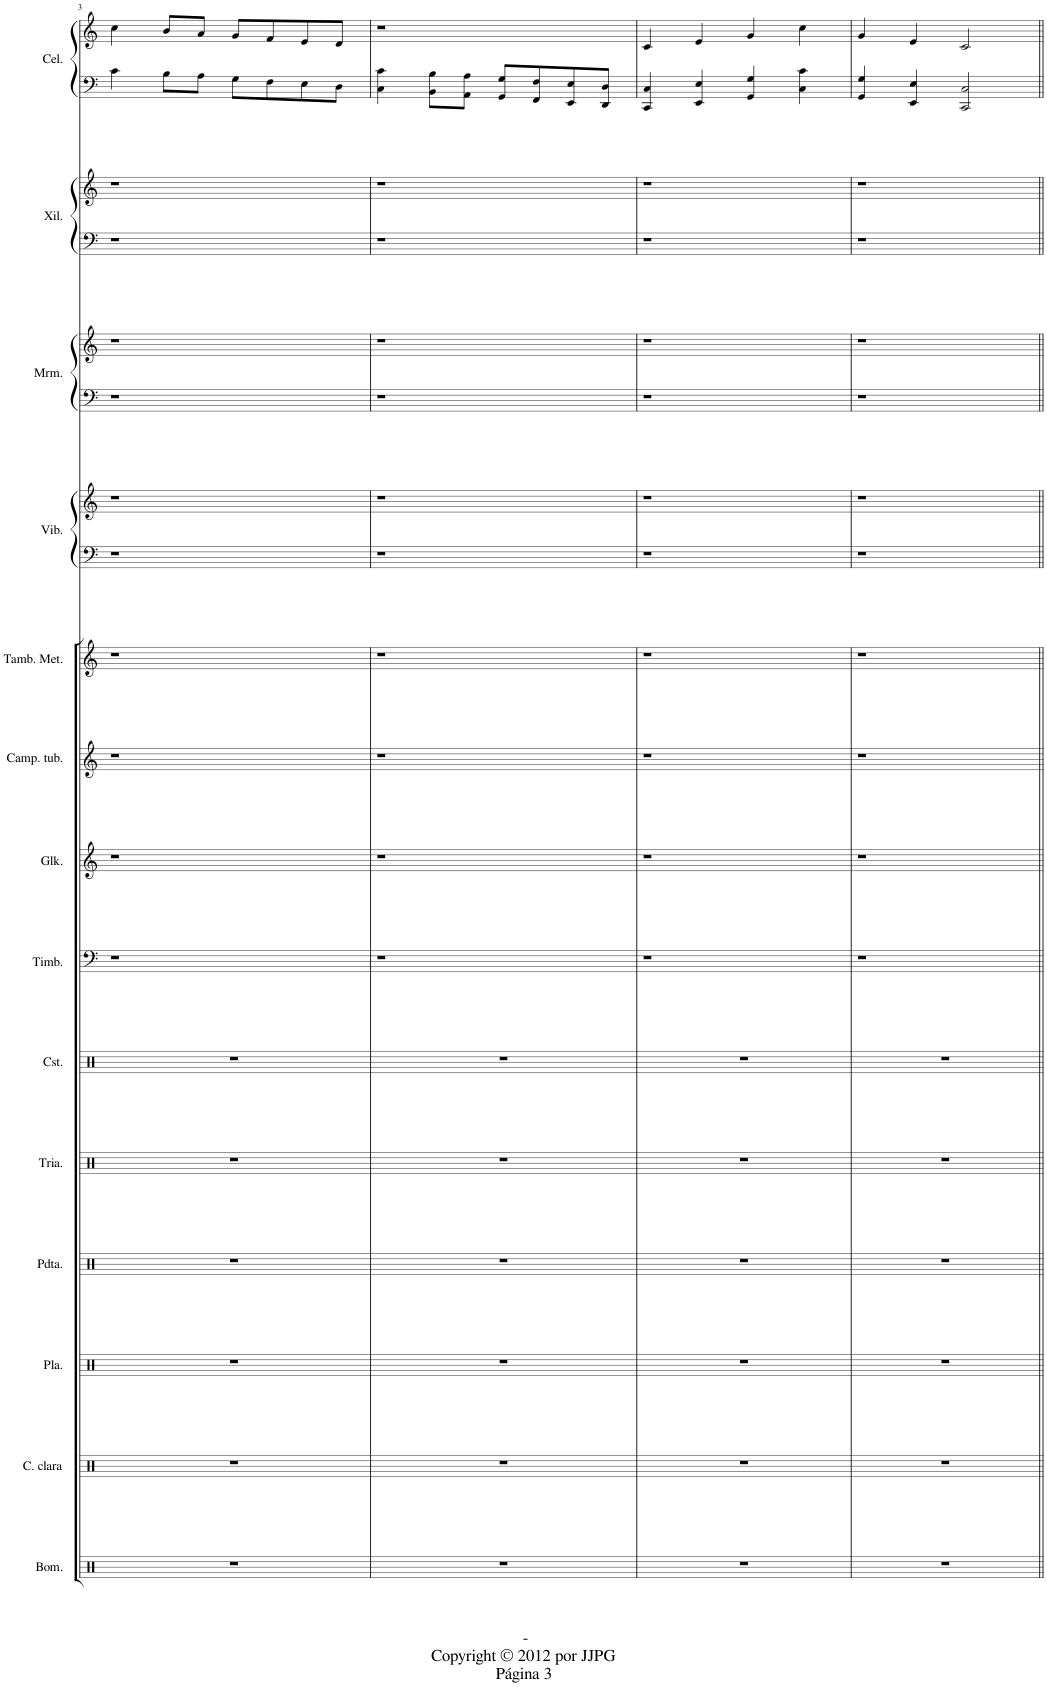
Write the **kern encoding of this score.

**kern	**kern	**kern	**kern	**kern	**kern	**kern	**kern	**kern	**kern	**kern	**kern	**kern	**kern	**kern	**kern	**kern	**kern
*part14	*part13	*part12	*part11	*part10	*part9	*part8	*part7	*part6	*part5	*part4	*part4	*part3	*part3	*part2	*part2	*part1	*part1
*staff18	*staff17	*staff16	*staff15	*staff14	*staff13	*staff12	*staff11	*staff10	*staff9	*staff8	*staff7	*staff6	*staff5	*staff4	*staff3	*staff2	*staff1
*I"Bombo	*I"Caja clara	*I"Platillos	*I"Pandereta	*I"Triángulo	*I"Castañuelas	*I"Timbales	*I"Glockenspiel	*I"Campanas tubulares	*I"Tambores Metálicos	*I"Vibráfono	*	*I"Marimba	*	*I"Xilófono	*	*I"Celesta	*
*I'Bom.	*I'C. clara	*I'Pla.	*I'Pdta.	*	*I'Cst.	*I'Timb.	*I'Glk.	*I'Camp. tub.	*I'Tamb. Met.	*I'Vib.	*	*I'Mrm.	*	*I'Xil.	*	*I'Cel.	*
!!LO:PB:g=z
*clefX	*clefX	*clefX	*clefX	*clefX	*clefX	*clefF4	*clefG2	*clefG2	*clefG2	*clefF4	*clefG2	*clefF4	*clefG2	*clefF4	*clefG2	*clefF4	*clefG2
*	*	*	*	*	*	*	*Trd-14c-24	*	*	*	*	*	*	*Trd-7c-12	*Trd-7c-12	*Trd-7c-12	*Trd-7c-12
*k[]	*k[]	*k[]	*k[]	*k[]	*k[]	*k[]	*k[]	*k[]	*k[]	*k[]	*k[]	*k[]	*k[]	*k[]	*k[]	*k[]	*k[]
*M4/4	*M4/4	*M4/4	*M4/4	*M4/4	*M4/4	*M4/4	*M4/4	*M4/4	*M4/4	*M4/4	*M4/4	*M4/4	*M4/4	*M4/4	*M4/4	*M4/4	*M4/4
=3	=3	=3	=3	=3	=3	=3	=3	=3	=3	=3	=3	=3	=3	=3	=3	=3	=3
1r	1r	1r	1r	1r	1r	1r	1r	1r	1r	1r	1r	1r	1r	1r	1r	4c\	4cc\
.	.	.	.	.	.	.	.	.	.	.	.	.	.	.	.	8B\L	8b/L
.	.	.	.	.	.	.	.	.	.	.	.	.	.	.	.	8A\J	8a/J
.	.	.	.	.	.	.	.	.	.	.	.	.	.	.	.	8G\L	8g/L
.	.	.	.	.	.	.	.	.	.	.	.	.	.	.	.	8F\	8f/
.	.	.	.	.	.	.	.	.	.	.	.	.	.	.	.	8E\	8e/
.	.	.	.	.	.	.	.	.	.	.	.	.	.	.	.	8D\J	8d/J
=4	=4	=4	=4	=4	=4	=4	=4	=4	=4	=4	=4	=4	=4	=4	=4	=4	=4
1r	1r	1r	1r	1r	1r	1r	1r	1r	1r	1r	1r	1r	1r	1r	1r	4C\ 4c\	1r
.	.	.	.	.	.	.	.	.	.	.	.	.	.	.	.	8BB\ 8B\L	.
.	.	.	.	.	.	.	.	.	.	.	.	.	.	.	.	8AA\ 8A\J	.
.	.	.	.	.	.	.	.	.	.	.	.	.	.	.	.	8GG/ 8G/L	.
.	.	.	.	.	.	.	.	.	.	.	.	.	.	.	.	8FF/ 8F/	.
.	.	.	.	.	.	.	.	.	.	.	.	.	.	.	.	8EE/ 8E/	.
.	.	.	.	.	.	.	.	.	.	.	.	.	.	.	.	8DD/ 8D/J	.
=5	=5	=5	=5	=5	=5	=5	=5	=5	=5	=5	=5	=5	=5	=5	=5	=5	=5
1r	1r	1r	1r	1r	1r	1r	1r	1r	1r	1r	1r	1r	1r	1r	1r	4CC/ 4C/	4c/
.	.	.	.	.	.	.	.	.	.	.	.	.	.	.	.	4EE/ 4E/	4e/
.	.	.	.	.	.	.	.	.	.	.	.	.	.	.	.	4GG/ 4G/	4g/
.	.	.	.	.	.	.	.	.	.	.	.	.	.	.	.	4C\ 4c\	4cc\
=6	=6	=6	=6	=6	=6	=6	=6	=6	=6	=6	=6	=6	=6	=6	=6	=6	=6
1r	1r	1r	1r	1r	1r	1r	1r	1r	1r	1r	1r	1r	1r	1r	1r	4GG/ 4G/	4g/
.	.	.	.	.	.	.	.	.	.	.	.	.	.	.	.	4EE/ 4E/	4e/
.	.	.	.	.	.	.	.	.	.	.	.	.	.	.	.	2CC/ 2C/	2c/
=||	=||	=||	=||	=||	=||	=||	=||	=||	=||	=||	=||	=||	=||	=||	=||	=||	=||
*-	*-	*-	*-	*-	*-	*-	*-	*-	*-	*-	*-	*-	*-	*-	*-	*-	*-
